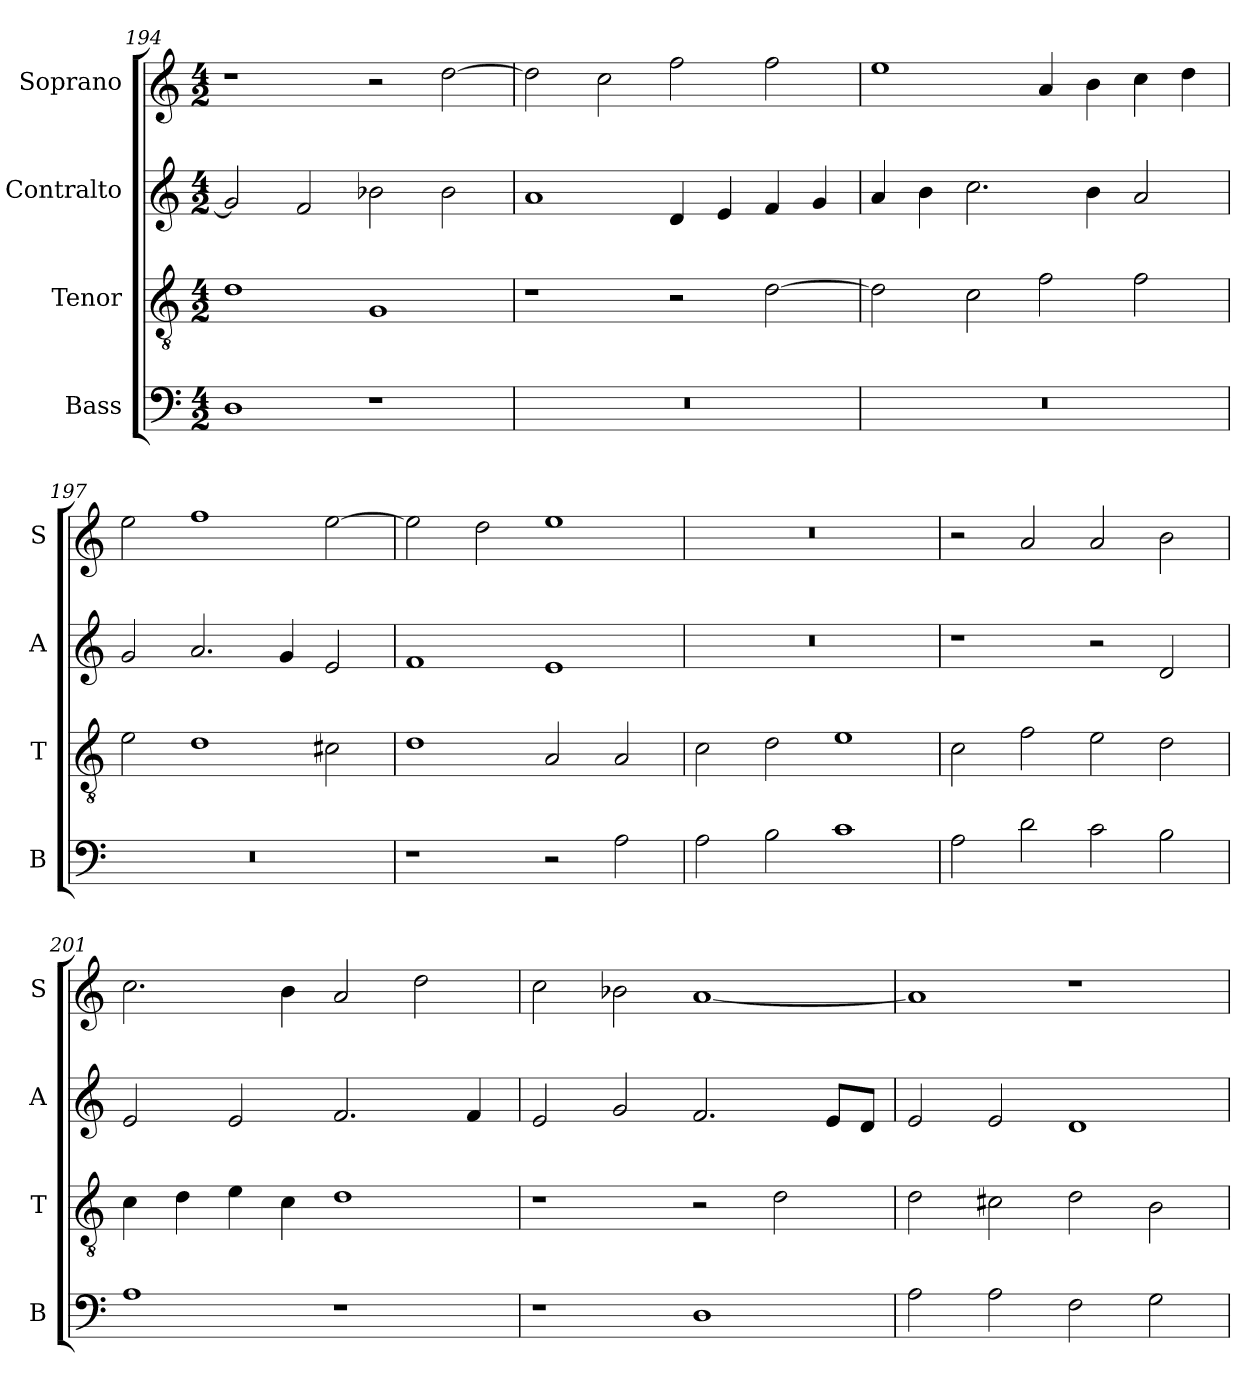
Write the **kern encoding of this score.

**kern	**kern	**kern	**kern
*part4	*part3	*part2	*part1
*staff4	*staff3	*staff2	*staff1
*I"Bass	*I"Tenor	*I"Contralto	*I"Soprano
*I'B	*I'T	*I'A	*I'S
*clefF4	*clefGv2	*clefG2	*clefG2
*k[]	*k[]	*k[]	*k[]
*G:mix	*G:mix	*G:mix	*G:mix
*M4/2	*M4/2	*M4/2	*M4/2
=194	=194	=194	=194
1D	1d	2g]	1r
.	.	2f	.
1r	1G	2b-X	2r
.	.	2b-	[2dd
=195	=195	=195	=195
0r	1r	1a	2dd]
.	.	.	2cc
.	2r	4d	2ff
.	.	4e	.
.	[2d	4f	2ff
.	.	4g	.
=196	=196	=196	=196
0r	2d]	4a	1ee
.	.	4b	.
.	2c	2.cc	.
.	2f	.	4a
.	.	4b	4b
.	2f	2a	4cc
.	.	.	4dd
=197	=197	=197	=197
0r	2e	2g	2ee
.	1d	2.a	1ff
.	.	4g	.
.	2c#X	2e	[2ee
=198	=198	=198	=198
1r	1d	1f	2ee]
.	.	.	2dd
2r	2A	1e	1ee
2A	2A	.	.
=199	=199	=199	=199
2A	2c	0r	0r
2B	2d	.	.
1c	1e	.	.
=200	=200	=200	=200
2A	2c	1r	2r
2d	2f	.	2a
2c	2e	2r	2a
2B	2d	2d	2b
=201	=201	=201	=201
1A	4c	2e	2.cc
.	4d	.	.
.	4e	2e	.
.	4c	.	4b
1r	1d	2.f	2a
.	.	.	2dd
.	.	4f	.
=202	=202	=202	=202
1r	1r	2e	2cc
.	.	2g	2b-X
1D	2r	2.f	[1a
.	2d	.	.
.	.	8e/L	.
.	.	8d/J	.
=203	=203	=203	=203
2A	2d	2e	1a]
2A	2c#X	2e	.
2F	2d	1d	1r
2G	2B	.	.
=	=	=	=
*-	*-	*-	*-
